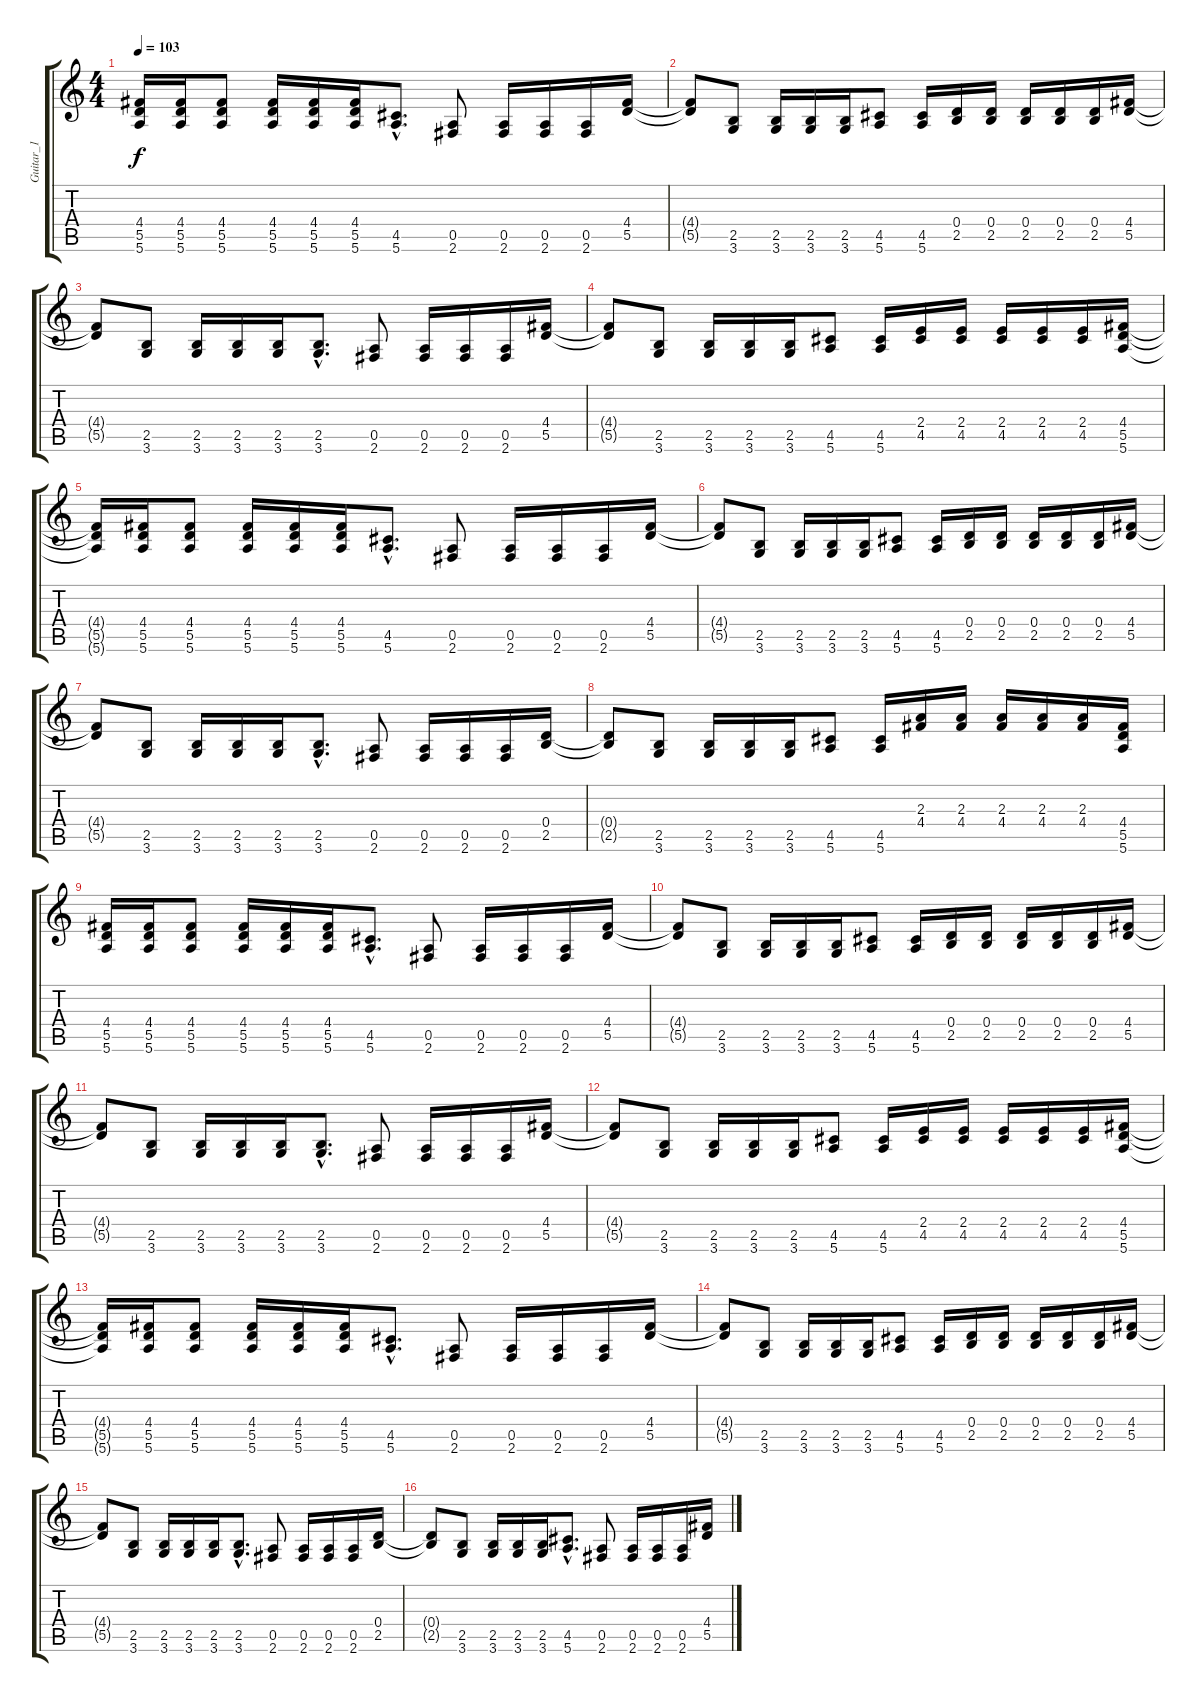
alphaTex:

\track ("Guitar_1" "Guitar_1") {instrument distortionguitar}
\staff {score tabs}
\tuning (E4 B3 G3 D3 A2 E2) {hide}
\ts (4 4)
\tempo 103
\clef g2
\ks c
(4.4 5.5 5.6).16{dy f} (4.4 5.5 5.6).16 (4.4 5.5 5.6).8 (4.4 5.5 5.6).16 (4.4 5.5 5.6).16 (4.4 5.5 5.6).16 (4.5{hac} 5.6{hac}).8{d} (0.5 2.6).8 (0.5 2.6).16 (0.5 2.6).16 (0.5 2.6).16 (4.4 5.5).16 |
(4.4{t} 5.5{t}).8 (2.5 3.6).8 (2.5 3.6).16 (2.5 3.6).16 (2.5 3.6).16 (4.5 5.6).8 (4.5 5.6).16 (0.4 2.5).16 (0.4 2.5).16 (0.4 2.5).16 (0.4 2.5).16 (0.4 2.5).16 (4.4 5.5).16 |
(4.4{t} 5.5{t}).8 (2.5 3.6).8 (2.5 3.6).16 (2.5 3.6).16 (2.5 3.6).16 (2.5{hac} 3.6{hac}).8{d} (0.5 2.6).8 (0.5 2.6).16 (0.5 2.6).16 (0.5 2.6).16 (4.4 5.5).16 |
(4.4{t} 5.5{t}).8 (2.5 3.6).8 (2.5 3.6).16 (2.5 3.6).16 (2.5 3.6).16 (4.5 5.6).8 (4.5 5.6).16 (2.4 4.5).16 (2.4 4.5).16 (2.4 4.5).16 (2.4 4.5).16 (2.4 4.5).16 (4.4 5.5 5.6).16 |
(4.4{t} 5.5{t} 5.6{t}).16 (4.4 5.5 5.6).16 (4.4 5.5 5.6).8 (4.4 5.5 5.6).16 (4.4 5.5 5.6).16 (4.4 5.5 5.6).16 (4.5{hac} 5.6{hac}).8{d} (0.5 2.6).8 (0.5 2.6).16 (0.5 2.6).16 (0.5 2.6).16 (4.4 5.5).16 |
(4.4{t} 5.5{t}).8 (2.5 3.6).8 (2.5 3.6).16 (2.5 3.6).16 (2.5 3.6).16 (4.5 5.6).8 (4.5 5.6).16 (0.4 2.5).16 (0.4 2.5).16 (0.4 2.5).16 (0.4 2.5).16 (0.4 2.5).16 (4.4 5.5).16 |
(4.4{t} 5.5{t}).8 (2.5 3.6).8 (2.5 3.6).16 (2.5 3.6).16 (2.5 3.6).16 (2.5{hac} 3.6{hac}).8{d} (0.5 2.6).8 (0.5 2.6).16 (0.5 2.6).16 (0.5 2.6).16 (0.4 2.5).16 |
(0.4{t} 2.5{t}).8 (2.5 3.6).8 (2.5 3.6).16 (2.5 3.6).16 (2.5 3.6).16 (4.5 5.6).8 (4.5 5.6).16 (2.3 4.4).16 (2.3 4.4).16 (2.3 4.4).16 (2.3 4.4).16 (2.3 4.4).16 (4.4 5.5 5.6).16 |
(4.4 5.5 5.6).16 (4.4 5.5 5.6).16 (4.4 5.5 5.6).8 (4.4 5.5 5.6).16 (4.4 5.5 5.6).16 (4.4 5.5 5.6).16 (4.5{hac} 5.6{hac}).8{d} (0.5 2.6).8 (0.5 2.6).16 (0.5 2.6).16 (0.5 2.6).16 (4.4 5.5).16 |
(4.4{t} 5.5{t}).8 (2.5 3.6).8 (2.5 3.6).16 (2.5 3.6).16 (2.5 3.6).16 (4.5 5.6).8 (4.5 5.6).16 (0.4 2.5).16 (0.4 2.5).16 (0.4 2.5).16 (0.4 2.5).16 (0.4 2.5).16 (4.4 5.5).16 |
(4.4{t} 5.5{t}).8 (2.5 3.6).8 (2.5 3.6).16 (2.5 3.6).16 (2.5 3.6).16 (2.5{hac} 3.6{hac}).8{d} (0.5 2.6).8 (0.5 2.6).16 (0.5 2.6).16 (0.5 2.6).16 (4.4 5.5).16 |
(4.4{t} 5.5{t}).8 (2.5 3.6).8 (2.5 3.6).16 (2.5 3.6).16 (2.5 3.6).16 (4.5 5.6).8 (4.5 5.6).16 (2.4 4.5).16 (2.4 4.5).16 (2.4 4.5).16 (2.4 4.5).16 (2.4 4.5).16 (4.4 5.5 5.6).16 |
(4.4{t} 5.5{t} 5.6{t}).16 (4.4 5.5 5.6).16 (4.4 5.5 5.6).8 (4.4 5.5 5.6).16 (4.4 5.5 5.6).16 (4.4 5.5 5.6).16 (4.5{hac} 5.6{hac}).8{d} (0.5 2.6).8 (0.5 2.6).16 (0.5 2.6).16 (0.5 2.6).16 (4.4 5.5).16 |
(4.4{t} 5.5{t}).8 (2.5 3.6).8 (2.5 3.6).16 (2.5 3.6).16 (2.5 3.6).16 (4.5 5.6).8 (4.5 5.6).16 (0.4 2.5).16 (0.4 2.5).16 (0.4 2.5).16 (0.4 2.5).16 (0.4 2.5).16 (4.4 5.5).16 |
(4.4{t} 5.5{t}).8 (2.5 3.6).8 (2.5 3.6).16 (2.5 3.6).16 (2.5 3.6).16 (2.5{hac} 3.6{hac}).8{d} (0.5 2.6).8 (0.5 2.6).16 (0.5 2.6).16 (0.5 2.6).16 (0.4 2.5).16 |
(0.4{t} 2.5{t}).8 (2.5 3.6).8 (2.5 3.6).16 (2.5 3.6).16 (2.5 3.6).16 (4.5{hac} 5.6{hac}).8{d} (0.5 2.6).8 (0.5 2.6).16 (0.5 2.6).16 (0.5 2.6).16 (4.4 5.5).16
